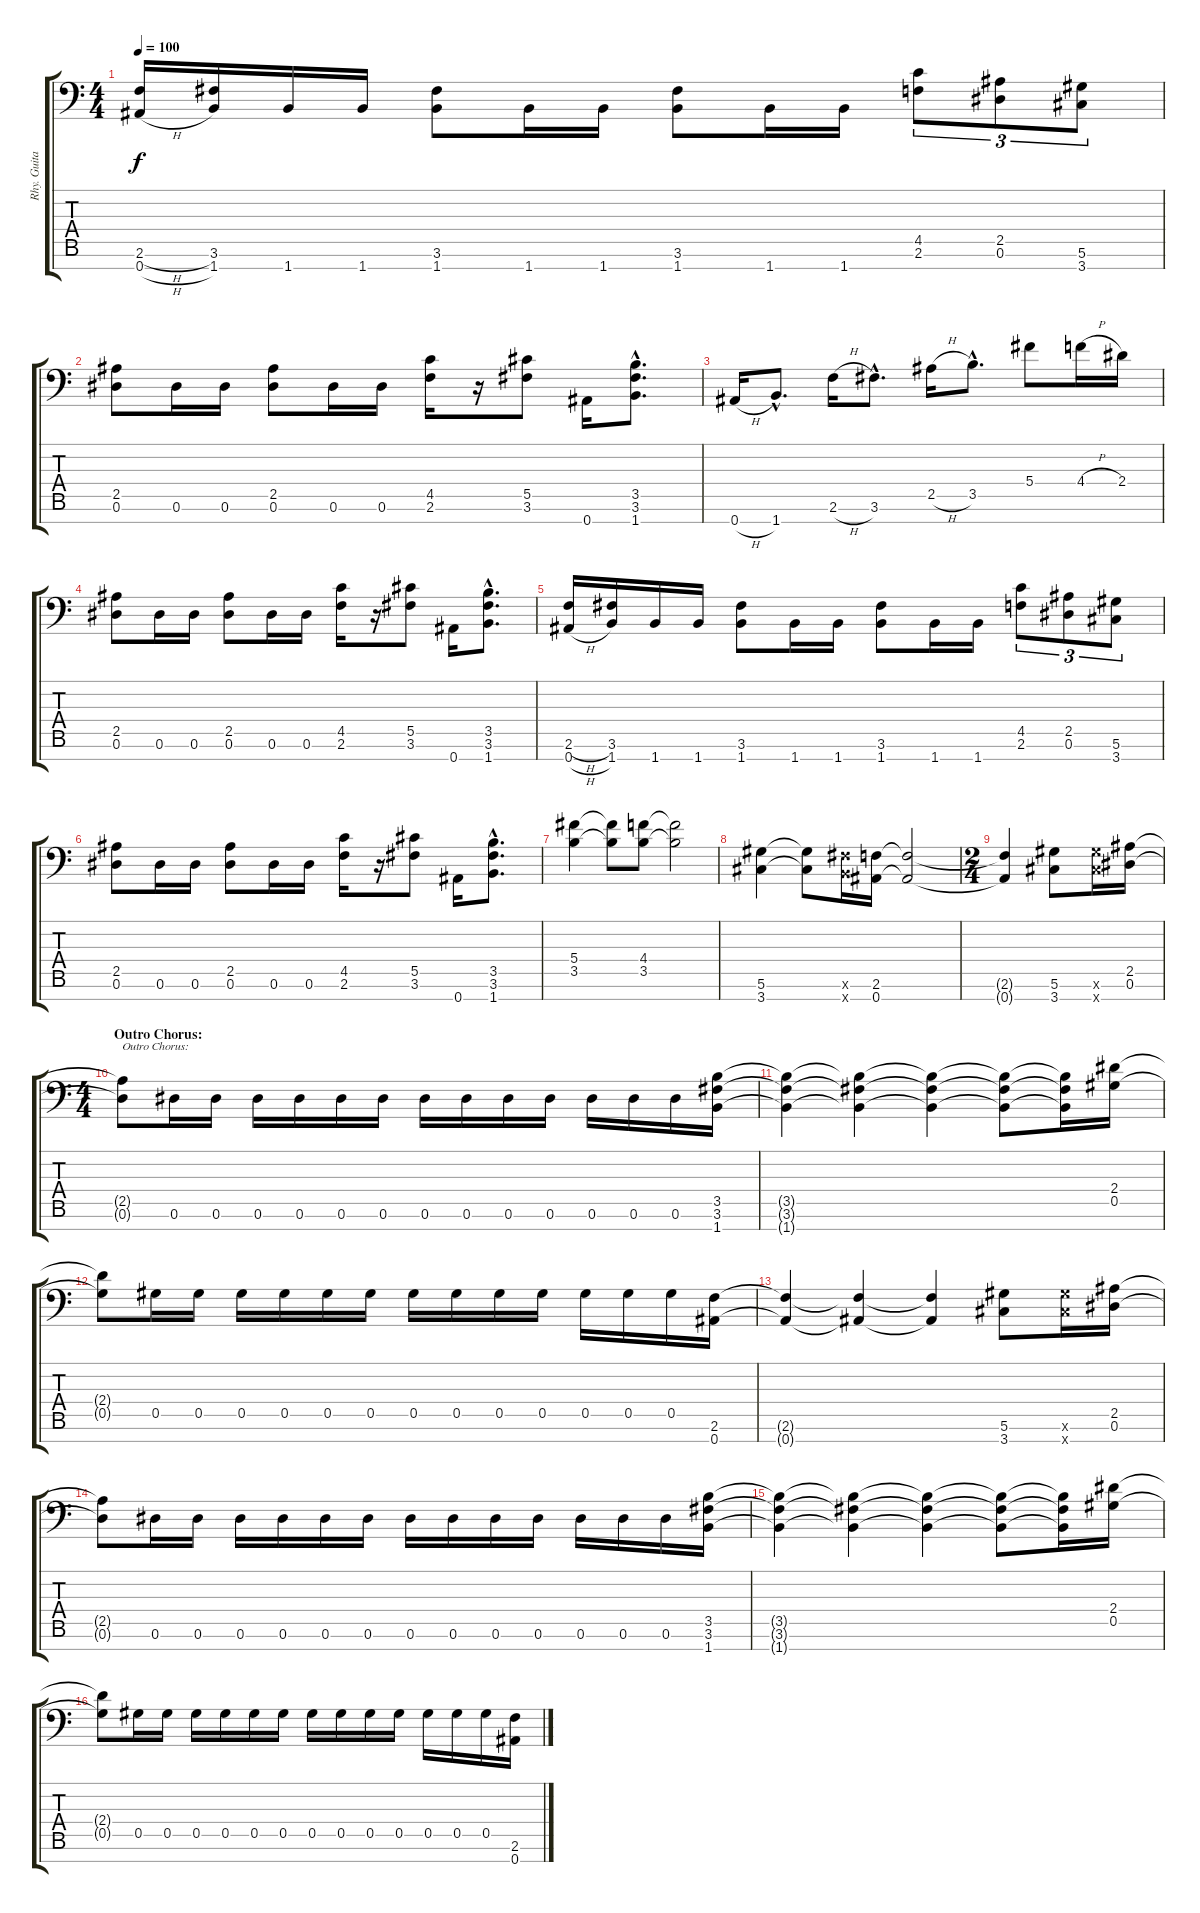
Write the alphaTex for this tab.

\track ("Rhy. Guitar 2" "Rhy. Guita") {instrument distortionguitar}
\staff {score tabs}
\tuning (Eb4 Bb3 Gb3 Db3 Ab2 Eb2 Bb1) {hide}
\ts (4 4)
\tempo 100
\clef f4
\ks c
(2.6{h} 0.7{h}).16{dy f} (3.6 1.7).16 1.7.16 1.7.16 (3.6 1.7).8 1.7.16 1.7.16 (3.6 1.7).8 1.7.16 1.7.16 (4.5 2.6).8{tu (3 2)} (2.5 0.6).8{tu (3 2)} (5.6 3.7).8{tu (3 2)} |
(2.5 0.6).8 0.6.16 0.6.16 (2.5 0.6).8 0.6.16 0.6.16 (4.5 2.6).16 r.16 (5.5 3.6).8 0.7.16 (3.5{hac} 3.6{hac} 1.7{hac}).8{d} |
0.7{h}.16 1.7{hac}.8{d} 2.6{h}.16 3.6{hac}.8{d} 2.5{h}.16 3.5{hac}.8{d} 5.4.8 4.4{h}.16 2.4.16 |
(2.5 0.6).8 0.6.16 0.6.16 (2.5 0.6).8 0.6.16 0.6.16 (4.5 2.6).16 r.16 (5.5 3.6).8 0.7.16 (3.5{hac} 3.6{hac} 1.7{hac}).8{d} |
(2.6{h} 0.7{h}).16 (3.6 1.7).16 1.7.16 1.7.16 (3.6 1.7).8 1.7.16 1.7.16 (3.6 1.7).8 1.7.16 1.7.16 (4.5 2.6).8{tu (3 2)} (2.5 0.6).8{tu (3 2)} (5.6 3.7).8{tu (3 2)} |
(2.5 0.6).8 0.6.16 0.6.16 (2.5 0.6).8 0.6.16 0.6.16 (4.5 2.6).16 r.16 (5.5 3.6).8 0.7.16 (3.5{hac} 3.6{hac} 1.7{hac}).8{d} |
(5.4 3.5).4 (5.4{t} 3.5{t}).8 (4.4 3.5).8 (4.4{t} 3.5{t}).2 |
(5.6 3.7).4 (5.6{t} 3.7{t}).8 (3.6{x} 1.7{x}).16 (2.6 0.7).16 (2.6{t} 0.7{t}).2 |
\ts (2 4)
(2.6{t} 0.7{t}).4 (5.6 3.7).8 (5.6{x} 3.7{x}).16 (2.5 0.6).16 |
\ts (4 4)
\section ("" "Outro Chorus:")
(2.5{t} 0.6{t}).8{txt "Outro Chorus:"} 0.6.16 0.6.16 0.6.16 0.6.16 0.6.16 0.6.16 0.6.16 0.6.16 0.6.16 0.6.16 0.6.16 0.6.16 0.6.16 (3.5 3.6 1.7).16 |
(3.5{t} 3.6{t} 1.7{t}).4 (3.5{t} 3.6{t} 1.7{t}).4 (3.5{t} 3.6{t} 1.7{t}).4 (3.5{t} 3.6{t} 1.7{t}).8 (3.5{t} 3.6{t} 1.7{t}).16 (2.4 0.5).16 |
(2.4{t} 0.5{t}).8 0.5.16 0.5.16 0.5.16 0.5.16 0.5.16 0.5.16 0.5.16 0.5.16 0.5.16 0.5.16 0.5.16 0.5.16 0.5.16 (2.6 0.7).16 |
(2.6{t} 0.7{t}).4 (2.6{t} 0.7{t}).4 (2.6{t} 0.7{t}).4 (5.6 3.7).8 (5.6{x} 3.7{x}).16 (2.5 0.6).16 |
(2.5{t} 0.6{t}).8 0.6.16 0.6.16 0.6.16 0.6.16 0.6.16 0.6.16 0.6.16 0.6.16 0.6.16 0.6.16 0.6.16 0.6.16 0.6.16 (3.5 3.6 1.7).16 |
(3.5{t} 3.6{t} 1.7{t}).4 (3.5{t} 3.6{t} 1.7{t}).4 (3.5{t} 3.6{t} 1.7{t}).4 (3.5{t} 3.6{t} 1.7{t}).8 (3.5{t} 3.6{t} 1.7{t}).16 (2.4 0.5).16 |
(2.4{t} 0.5{t}).8 0.5.16 0.5.16 0.5.16 0.5.16 0.5.16 0.5.16 0.5.16 0.5.16 0.5.16 0.5.16 0.5.16 0.5.16 0.5.16 (2.6 0.7).16
